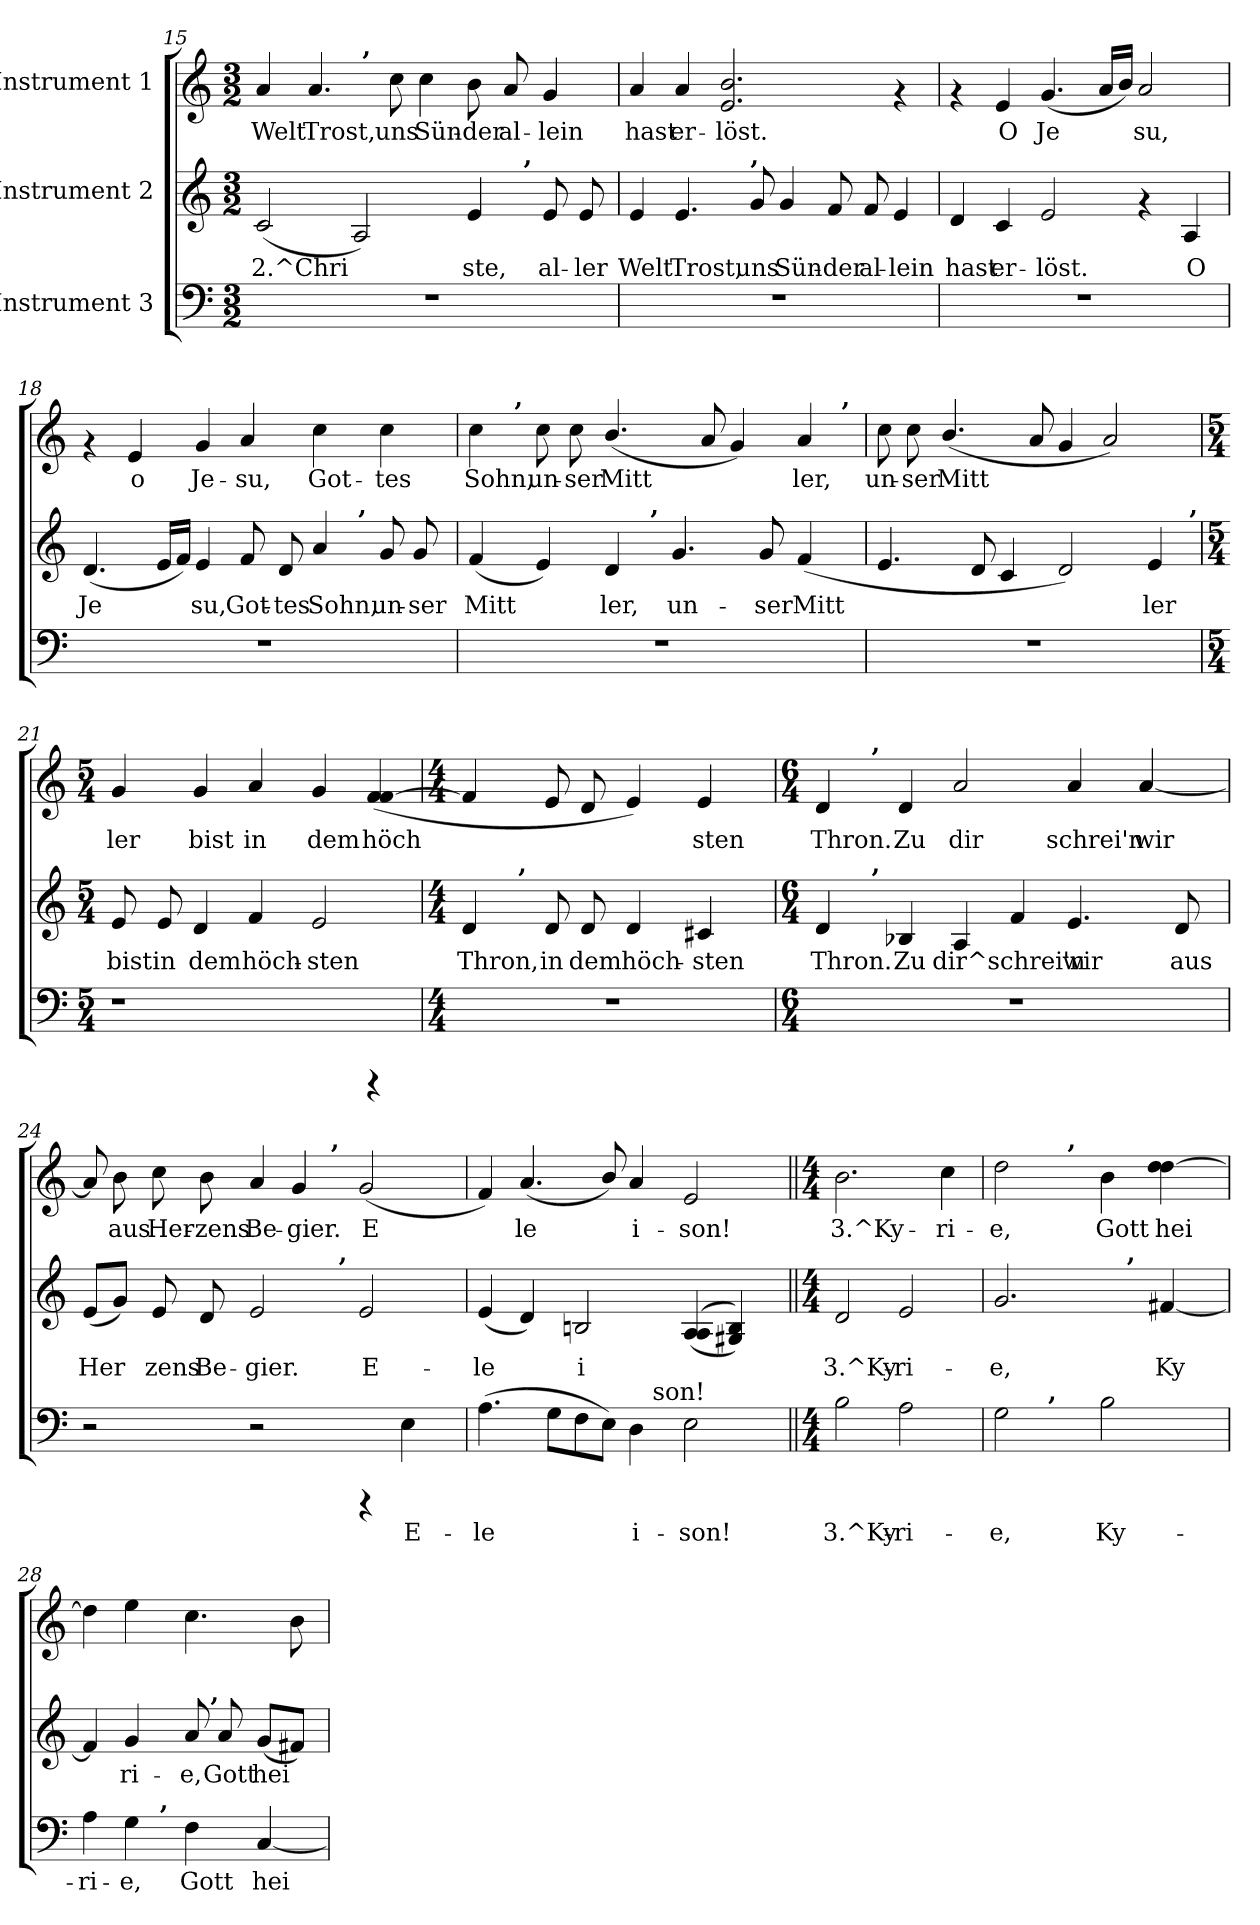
**kern	**text	**kern	**text	**kern	**text
*part3	*part3	*part2	*part2	*part1	*part1
*staff3	*staff3	*staff2	*staff2	*staff1	*staff1
*I"Instrument 3	*	*I"Instrument 2	*	*I"Instrument 1	*
*clefF4	*	*clefG2	*	*clefG2	*
*k[]	*	*k[]	*	*k[]	*
*C:	*	*C:	*	*C:	*
*M3/2	*	*M3/2	*	*M3/2	*
=15	=15	=15	=15	=15	=15
!	!	!	!LO:LY:b:rj	!	!LO:LY:b:rj
*	*	*^	*	*^	*
1.r	.	(<2c/	1ryy	-2.^Chri-	4a/	2ryy	Welt
!	!	!	!	!	!	!	!LO:LY:b:rj
.	.	.	.	.	4.a/	.	Trost,
!	!	!	!	!LO:LY:b:rj	!	!	!
.	.	2A/)	.	--	.	64ryy	.
!	!	!	!	!	!	!LO:TX:a:B:t=,	!
.	.	.	.	.	.	2ryy	.
!	!	!	!	!	!	!	!LO:LY:b:rj
.	.	.	.	.	8cc\	.	uns
!	!	!	!	!	!	!	!LO:LY:b:rj
.	.	.	.	.	4cc\	.	Sün-
!	!	!	!	!LO:LY:b:rj	!	!	!LO:LY:b:rj
.	.	4e/	8.ryy	-ste,	8b\	.	-der
.	.	.	.	.	.	4ryy	.
!	!	!	!	!	!	!	!LO:LY:b:rj
.	.	.	.	.	8a/	.	al-
!	!	!	!LO:TX:a:B:t=,	!	!	!	!
.	.	.	4ryy	.	.	.	.
!	!	!	!	!LO:LY:b:rj	!	!	!LO:LY:b:rj
.	.	8e/	.	al-	4g/	.	-lein
.	.	.	.	.	.	8...ryy	.
!	!	!	!	!LO:LY:b:rj	!	!	!
.	.	8e/	.	-ler	.	.	.
.	.	.	16ryy	.	.	.	.
=16	=16	=16	=16	=16	=16	=16	=16
!	!	!	!	!LO:LY:b:rj	!	!	!LO:LY:b:rj
*	*	*v	*v	*	*	*	*
*	*	*	*	*v	*v	*
1.r	.	4e/	Welt	4a/	hast
!	!	!	!LO:LY:b:rj	!	!LO:LY:b:rj
.	.	4.e/	Trost,	4a/	er-
!	!	!	!	!	!LO:LY:b:rj
.	.	.	.	2.b/ 2.e/	-löst.
!	!	!LO:TX:a:B:t=,	!	!	!
!	!	!	!LO:LY:b:rj	!	!
.	.	8g/	uns	.	.
!	!	!	!LO:LY:b:rj	!	!
.	.	4g/	Sün-	.	.
!	!	!	!LO:LY:b:rj	!	!
.	.	8f/	-der	.	.
!	!	!	!LO:LY:b:rj	!	!
.	.	8f/	al-	.	.
!	!	!	!LO:LY:b:rj	!	!
.	.	4e/	-lein	4rf	.
!!LO:PB:g=z
=17	=17	=17	=17	=17	=17
!	!	!	!LO:LY:b:rj	!	!
1.r	.	4d/	hast	4rf	.
!	!	!	!LO:LY:b:rj	!	!LO:LY:b:rj
.	.	4c/	er-	4e/	O
!	!	!	!LO:LY:b:rj	!	!LO:LY:b:rj
.	.	2e/	-löst.	(<4.g/	Je-
!	!	!	!	!	!LO:LY:b:rj
.	.	.	.	16a/L	--
!	!	!	!	!	!LO:LY:b:rj
.	.	.	.	16b/J)	--
!	!	!	!	!	!LO:LY:b:rj
.	.	4rf	.	2a/	-su,
!	!	!	!LO:LY:b:rj	!	!
.	.	4A/	O	.	.
=18	=18	=18	=18	=18	=18
!	!	!	!LO:LY:b:rj	!	!
*	*	*^	*	*	*
1.r	.	(<4.d/	1ryy	Je-	4rf	.
!	!	!	!	!	!	!LO:LY:b:rj
.	.	.	.	.	4e/	o
!	!	!	!	!LO:LY:b:rj	!	!
.	.	16e/L	.	--	.	.
!	!	!	!	!LO:LY:b:rj	!	!
.	.	16f/J)	.	--	.	.
!	!	!	!	!LO:LY:b:rj	!	!LO:LY:b:rj
.	.	4e/	.	-su,	4g/	Je-
!	!	!	!	!LO:LY:b:rj	!	!LO:LY:b:rj
.	.	8f/	.	Got-	4a/	-su,
!	!	!	!	!LO:LY:b:rj	!	!
.	.	8d/	.	-tes	.	.
!	!	!	!	!LO:LY:b:rj	!	!LO:LY:b:rj
.	.	4a/	8ryy	Sohn,	4cc\	Got-
.	.	.	32.ryy	.	.	.
!	!	!	!LO:TX:a:B:t=,	!	!	!
.	.	.	4ryy	.	.	.
!	!	!	!	!LO:LY:b:rj	!	!LO:LY:b:rj
.	.	8g/	.	un-	4cc\	-tes
!	!	!	!	!LO:LY:b:rj	!	!
.	.	8g/	.	-ser	.	.
.	.	.	16ryy	.	.	.
.	.	.	64ryy	.	.	.
=19	=19	=19	=19	=19	=19	=19
!	!	!	!	!LO:LY:b:rj	!	!LO:LY:b:rj
*	*	*	*	*	*^	*
*	*	*	*	*	*	*^	*
1.r	.	(<4f/	2ryy	Mitt-	4cc\	8ryy	1ryy	Sohn,
.	.	.	.	.	.	32.ryy	.	.
!	!	!	!	!	!	!LO:TX:a:B:t=,	!	!
.	.	.	.	.	.	1ryy	.	.
!	!	!	!	!LO:LY:b:rj	!	!	!	!LO:LY:b:rj
.	.	4e/)	.	--	8cc\	.	.	un-
!	!	!	!	!	!	!	!	!LO:LY:b:rj
.	.	.	.	.	8cc\	.	.	-ser
!	!	!	!	!LO:LY:b:rj	!	!	!	!LO:LY:b:rj
.	.	4d/	8ryy	-ler,	(<4.b/	.	.	Mitt-
.	.	.	32.ryy	.	.	.	.	.
!	!	!	!LO:TX:a:B:t=,	!	!	!	!	!
.	.	.	2ryy	.	.	.	.	.
!	!	!	!	!LO:LY:b:rj	!	!	!	!
.	.	4.g/	.	un-	.	.	.	.
!	!	!	!	!	!	!	!	!LO:LY:b:rj
.	.	.	.	.	8a/	.	.	--
!	!	!	!	!	!	!	!	!LO:LY:b:rj
.	.	.	.	.	4g/)	.	4..ryy	--
!	!	!	!	!LO:LY:b:rj	!	!	!	!
.	.	8g/	.	-ser	.	.	.	.
.	.	.	4ryy	.	.	4ryy	.	.
!	!	!	!	!LO:LY:b:rj	!	!	!	!LO:LY:b:rj
.	.	(<4f/	.	Mitt-	4a/	.	.	-ler,
.	.	.	16ryy	.	.	16ryy	.	.
!	!	!	!	!	!	!	!LO:TX:a:B:t=,	!
.	.	.	.	.	.	.	16ryy	.
.	.	.	64ryy	.	.	64ryy	.	.
!!LO:PB:g=z
=20	=20	=20	=20	=20	=20	=20	=20	=20
!	!	!	!	!LO:LY:b:rj	!	!	!	!LO:LY:b:rj
*	*	*	*	*	*v	*v	*v	*
1.r	.	4.e/	1ryy	--	8cc\	un-
!	!	!	!	!	!	!LO:LY:b:rj
.	.	.	.	.	8cc\	-ser
!	!	!	!	!	!	!LO:LY:b:rj
.	.	.	.	.	(<4.b/	Mitt-
!	!	!	!	!LO:LY:b:rj	!	!
.	.	8d/	.	--	.	.
!	!	!	!	!LO:LY:b:rj	!	!
.	.	4c/	.	--	.	.
!	!	!	!	!	!	!LO:LY:b:rj
.	.	.	.	.	8a/	--
!	!	!	!	!LO:LY:b:rj	!	!LO:LY:b:rj
.	.	2d/)	.	--	4g/	--
!	!	!	!	!	!	!LO:LY:b:rj
.	.	.	4...ryy	.	2a/)	--
!	!	!	!	!LO:LY:b:rj	!	!
.	.	4e/	.	-ler	.	.
!	!	!	!LO:TX:a:B:t=,	!	!	!
.	.	.	32ryy	.	.	.
*	*	*v	*v	*	*	*
=21	=21	=21	=21	=21	=21
*M5/4	*	*M5/4	*	*M5/4	*
*	*	*^	*	*	*
!	!	!	!	!LO:LY:b:rj	!	!LO:LY:b:rj
*	*	*v	*v	*	*	*
1r	.	8e/	bist	4g/	-ler
!	!	!	!LO:LY:b:rj	!	!
.	.	8e/	in	.	.
!	!	!	!LO:LY:b:rj	!	!LO:LY:b:rj
.	.	4d/	dem	4g/	bist
!	!	!	!LO:LY:b:rj	!	!LO:LY:b:rj
.	.	4f/	höch-	4a/	in
!	!	!	!LO:LY:b:rj	!	!LO:LY:b:rj
.	.	2e/	-sten	4g/	dem
!	!	!	!	!	!LO:LY:b:rj
4rCCC	.	.	.	(<4f/ [<4f/	höch-
=22	=22	=22	=22	=22	=22
*M4/4	*	*M4/4	*	*M4/4	*
!	!	!	!LO:LY:b:rj	!	!LO:LY:b:rj
*	*	*^	*	*	*
1r	.	4d/	8ryy	Thron,	4f/]	--
.	.	.	32.ryy	.	.	.
!	!	!	!LO:TX:a:B:t=,	!	!	!
.	.	.	2ryy	.	.	.
!	!	!	!	!LO:LY:b:rj	!	!LO:LY:b:rj
.	.	8d/	.	in	8e/	--
!	!	!	!	!LO:LY:b:rj	!	!LO:LY:b:rj
.	.	8d/	.	dem	8d/	--
!	!	!	!	!LO:LY:b:rj	!	!LO:LY:b:rj
.	.	4d/	.	höch-	4e/)	--
.	.	.	4ryy	.	.	.
!	!	!	!	!LO:LY:b:rj	!	!LO:LY:b:rj
.	.	4c#X/	.	-sten	4e/	-sten
.	.	.	16ryy	.	.	.
.	.	.	64ryy	.	.	.
!!LO:LB:g=z
=23	=23	=23	=23	=23	=23	=23
*M6/4	*	*M6/4	*	*	*M6/4	*
!	!	!	!	!LO:LY:b:rj	!	!LO:LY:b:rj
*	*	*	*	*	*^	*
1.r	.	4d/	8ryy	Thron.	4d/	8ryy	Thron.
.	.	.	32.ryy	.	.	32.ryy	.
!	!	!	!	!	!	!LO:TX:a:B:t=,	!
!	!	!	!LO:TX:a:B:t=,	!	!	!	!
.	.	.	1ryy	.	.	1ryy	.
!	!	!	!	!LO:LY:b:rj	!	!	!LO:LY:b:rj
.	.	4B-X/	.	Zu	4d/	.	Zu
!	!	!	!	!LO:LY:b:rj	!	!	!LO:LY:b:rj
.	.	4A/	.	dir^schrei'n	2a/	.	dir
!	!	!	!	!LO:LY:b:rj	!	!	!
.	.	4f/	.	.	.	.	.
!	!	!	!	!LO:LY:b:rj	!	!	!LO:LY:b:rj
.	.	4.e/	.	wir	4a/	.	schrei'n
.	.	.	4ryy	.	.	4ryy	.
!	!	!	!	!	!	!	!LO:LY:b:rj
.	.	.	.	.	[<4a/	.	wir
!	!	!	!	!LO:LY:b:rj	!	!	!
.	.	8d/	.	aus	.	.	.
.	.	.	16ryy	.	.	16ryy	.
.	.	.	64ryy	.	.	64ryy	.
=24	=24	=24	=24	=24	=24	=24	=24
!	!	!	!	!LO:LY:b:rj	!	!	!LO:LY:b:rj
2r	.	(<8e/L	2ryy	Her-	8a/]	2ryy	.
!	!	!	!	!LO:LY:b:rj	!	!	!LO:LY:b:rj
.	.	8g/J)	.	--	8b\	.	aus
!	!	!	!	!LO:LY:b:rj	!	!	!LO:LY:b:rj
.	.	8e/	.	-zens	8cc\	.	Her-
!	!	!	!	!LO:LY:b:rj	!	!	!LO:LY:b:rj
.	.	8d/	.	Be-	8b\	.	-zens
!	!	!	!	!LO:LY:b:rj	!	!	!LO:LY:b:rj
2r	.	2e/	4ryy	-gier.	4a/	4ryy	Be-
!	!	!	!	!	!	!	!LO:LY:b:rj
.	.	.	8ryy	.	4g/	8ryy	-gier.
.	.	.	32.ryy	.	.	32ryy	.
!	!	!	!	!	!	!LO:TX:a:B:t=,	!
.	.	.	.	.	.	2ryy	.
!	!	!	!LO:TX:a:B:t=,	!	!	!	!
.	.	.	2ryy	.	.	.	.
!	!	!	!	!LO:LY:b:rj	!	!	!LO:LY:b:rj
4rCCC	.	2e/	.	E-	(<2g/	.	E-
!	!LO:LY:b:rj	!	!	!	!	!	!
4E\	E-	.	.	.	.	.	.
.	.	.	.	.	.	16.ryy	.
.	.	.	16ryy	.	.	.	.
.	.	.	64ryy	.	.	.	.
=25	=25	=25	=25	=25	=25	=25	=25
!	!LO:LY:b:rj	!	!	!LO:LY:b:rj	!	!	!LO:LY:b:rj
*	*	*v	*v	*	*	*	*
*^	*	*	*	*v	*v	*
(>4.A\	2ryy	-le-	(<4e/	-le-	4f/)	--
!	!	!	!	!LO:LY:b:rj	!	!LO:LY:b:rj
.	.	.	4d/)	--	(<4.a/	-le-
!	!	!LO:LY:b:rj	!	!	!	!
8G\L	.	--	.	.	.	.
!	!	!LO:LY:b:rj	!	!LO:LY:b:rj	!	!
8F\	4ryy	--	2Bn/	-i-	.	.
!	!	!LO:LY:b:rj	!	!	!	!LO:LY:b:rj
8E\J)	.	--	.	.	8b/)	--
!	!	!LO:LY:b:rj	!	!	!	!LO:LY:b:rj
4D\	16.ryy	-i-	.	.	4a/	-i-
!	!LO:TX:a:t=son!	!	!	!	!	!
.	2ryy	.	.	.	.	.
!	!	!LO:LY:b:rj	!	!LO:LY:b:rj	!	!LO:LY:b:rj
2E\	.	-son!	(<(>4A/ 4A/	--	2e/	-son!
!	!	!	!	!LO:LY:b:rj	!	!
.	.	.	4B/ 4G#X/))	--	.	.
.	8ryy	.	.	.	.	.
.	32ryy	.	.	.	.	.
*v	*v	*	*	*	*	*
!!LO:LB:g=z
=26||	=26||	=26||	=26||	=26||	=26||
*M4/4	*	*M4/4	*	*M4/4	*
*^	*	*	*	*	*
!	!	!LO:LY:b:rj	!	!LO:LY:b:rj	!	!LO:LY:b:rj
*v	*v	*	*	*	*	*
2B\	3.^Ky-	2d/	-3.^Ky-	2.b\	3.^Ky-
!	!LO:LY:b:rj	!	!LO:LY:b:rj	!	!
2A\	-ri-	2e/	-ri-	.	.
!	!	!	!	!	!LO:LY:b:rj
.	.	.	.	4cc\	-ri-
=27	=27	=27	=27	=27	=27
!	!LO:LY:b:rj	!	!LO:LY:b:rj	!	!LO:LY:b:rj
*^	*	*^	*	*^	*
2G\	4ryy	-e,	2.g/	2ryy	-e,	2dd\	4ryy	-e,
.	32ryy	.	.	.	.	.	16ryy	.
!	!LO:TX:a:B:t=,	!	!	!	!	!	!	!
.	2ryy	.	.	.	.	.	.	.
.	.	.	.	.	.	.	64ryy	.
!	!	!	!	!	!	!	!LO:TX:a:B:t=,	!
.	.	.	.	.	.	.	2ryy	.
!	!	!LO:LY:b:rj	!	!	!	!	!	!LO:LY:b:rj
2B\	.	Ky-	.	16ryy	.	4b\	.	Gott
.	.	.	.	64ryy	.	.	.	.
!	!	!	!	!LO:TX:a:B:t=,	!	!	!	!
.	.	.	.	4ryy	.	.	.	.
!	!	!	!	!	!LO:LY:b:rj	!	!	!LO:LY:b:rj
.	.	.	[<4f#X/	.	Ky-	4dd\ [>4dd\	.	hei-
.	8..ryy	.	.	.	.	.	.	.
.	.	.	.	8ryy	.	.	8ryy	.
.	.	.	.	32.ryy	.	.	32.ryy	.
=28	=28	=28	=28	=28	=28	=28	=28	=28
!	!	!LO:LY:b:rj	!	!	!LO:LY:b:rj	!	!	!LO:LY:b:rj
*	*	*	*	*	*	*v	*v	*
4A\	4ryy	-ri-	4f#/]	2ryy	--	4dd\]	--
!	!	!LO:LY:b:rj	!	!	!LO:LY:b:rj	!	!LO:LY:b:rj
4G\	8ryy	-e,	4g/	.	-ri-	4ee\	--
.	64ryy	.	.	.	.	.	.
!	!LO:TX:a:B:t=,	!	!	!	!	!	!
.	2ryy	.	.	.	.	.	.
!	!	!LO:LY:b:rj	!	!	!LO:LY:b:rj	!	!LO:LY:b:rj
4F\	.	Gott	8a/	16..ryy	-e,	4.cc\	--
!	!	!	!	!LO:TX:a:B:t=,	!	!	!
.	.	.	.	4ryy	.	.	.
!	!	!	!	!	!LO:LY:b:rj	!	!
.	.	.	8a/	.	Gott	.	.
!	!	!LO:LY:b:rj	!	!	!LO:LY:b:rj	!	!
[<4C/	.	hei-	(<8g/L	.	hei-	.	.
.	.	.	.	8ryy	.	.	.
!	!	!	!	!	!LO:LY:b:rj	!	!LO:LY:b:rj
.	.	.	8f#X/J)	.	--	8b\	--
.	16..ryy	.	.	.	.	.	.
.	.	.	.	64ryy	.	.	.
*v	*v	*	*	*	*	*	*
*	*	*v	*v	*	*	*
=	=	=	=	=	=
*-	*-	*-	*-	*-	*-
